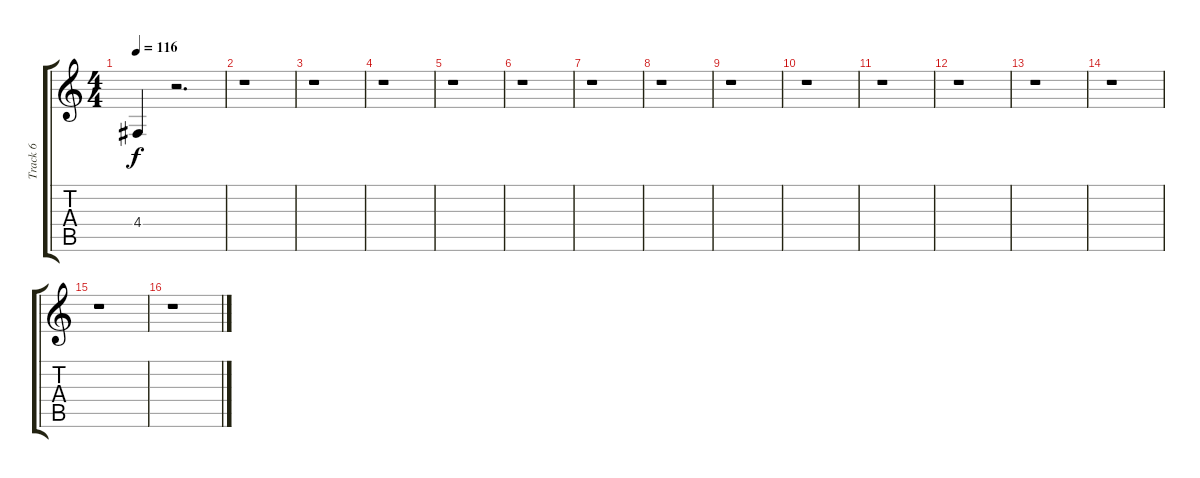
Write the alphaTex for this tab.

\track ("Track 6" "Track 6") {instrument clarinet}
\staff {score tabs}
\tuning (E4 B3 G3 D3 A2 E2) {hide}
\ts (4 4)
\tempo 116
\clef g2
\ks c
4.4{t}.4{dy f} r.2{d} |
r.1 |
r.1 |
r.1 |
r.1 |
r.1 |
r.1 |
r.1 |
r.1 |
r.1 |
r.1 |
r.1 |
r.1 |
r.1 |
r.1 |
r.1
